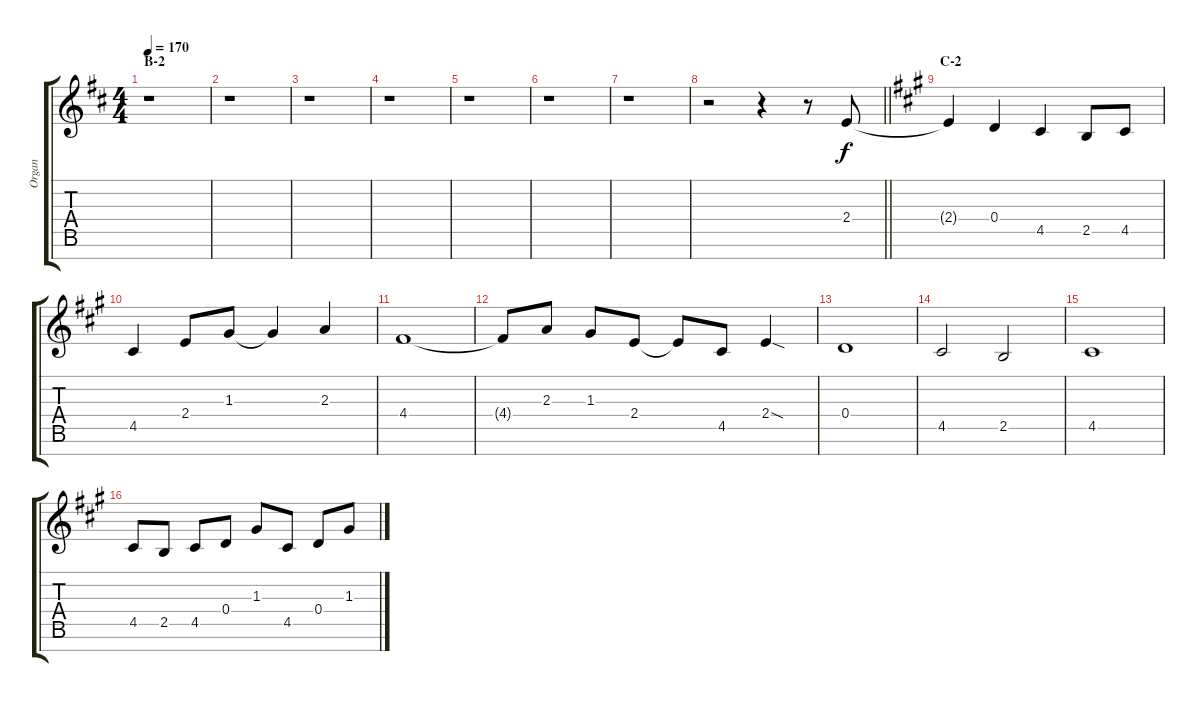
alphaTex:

\track ("Organ" "Organ") {instrument rockorgan}
\staff {score tabs}
\tuning (E5 B4 G4 D4 A3 E3 B2) {hide}
\ts (4 4)
\section ("" "B-2")
\tempo 170
\clef g2
\ks d
r.1{dy f} |
r.1 |
r.1 |
r.1 |
r.1 |
r.1 |
r.1 |
\barLineRight lightlight
r.2 r.4 r.8 2.4.8 |
\section ("" "C-2")
\ks a
2.4{t}.4 0.4.4 4.5.4 2.5.8 4.5.8 |
4.5.4 2.4.8 1.3.8 1.3{t}.4 2.3.4 |
4.4.1 |
4.4{t}.8 2.3.8 1.3.8 2.4.8 2.4{t}.8 4.5.8 2.4{sod}.4 |
0.4.1 |
4.5.2 2.5.2 |
4.5.1 |
4.5.8 2.5.8 4.5.8 0.4.8 1.3.8 4.5.8 0.4.8 1.3.8
